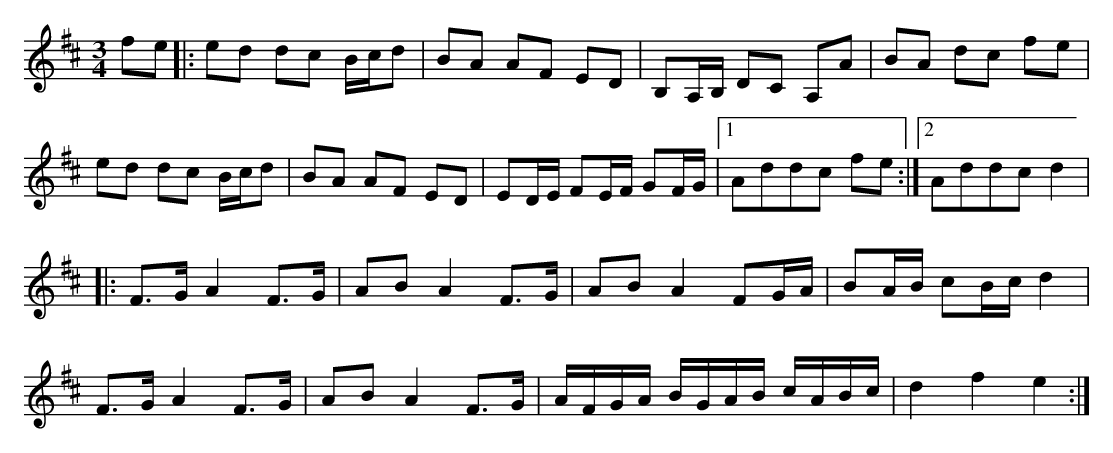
X:1
M:3/4
K:D
fe|:ed dc B/c/d|BA AF ED|B,A,/B,/ DC A,A|BA dc fe|
ed dc B/c/d|BA AF ED|ED/E/ FE/F/ GF/G/|1 Addc fe:|2 Addc d2|
|:F>G A2 F>G|AB A2 F>G|AB A2 FG/A/|BA/B/ cB/c/ d2|
F>G A2 F>G|AB A2 F>G|A/F/G/A/ B/G/A/B/ c/A/B/c/|d2 f2 e2:|
